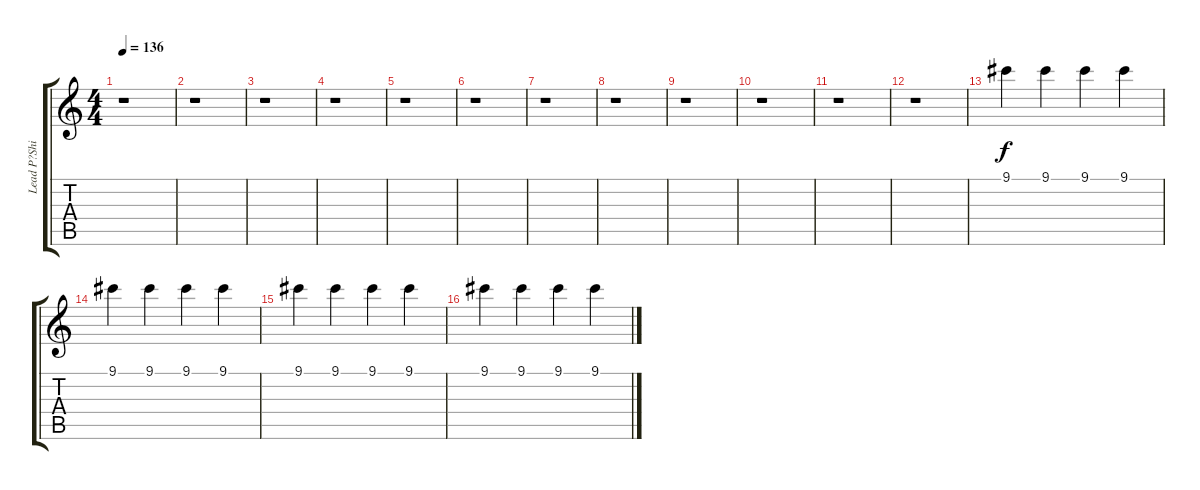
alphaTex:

\track ("Lead P?Shift" "Lead P?Shi") {instrument overdrivenguitar}
\staff {score tabs}
\tuning (E4 B3 G3 D3 A2 E2) {hide}
\ts (4 4)
\tempo 136
\clef g2
\ks c
r.1{dy f} |
r.1 |
r.1 |
r.1 |
r.1 |
r.1 |
r.1 |
r.1 |
r.1 |
r.1 |
r.1 |
r.1 |
9.1.4 9.1.4 9.1.4 9.1.4 |
9.1.4 9.1.4 9.1.4 9.1.4 |
9.1.4 9.1.4 9.1.4 9.1.4 |
9.1.4 9.1.4 9.1.4 9.1.4
